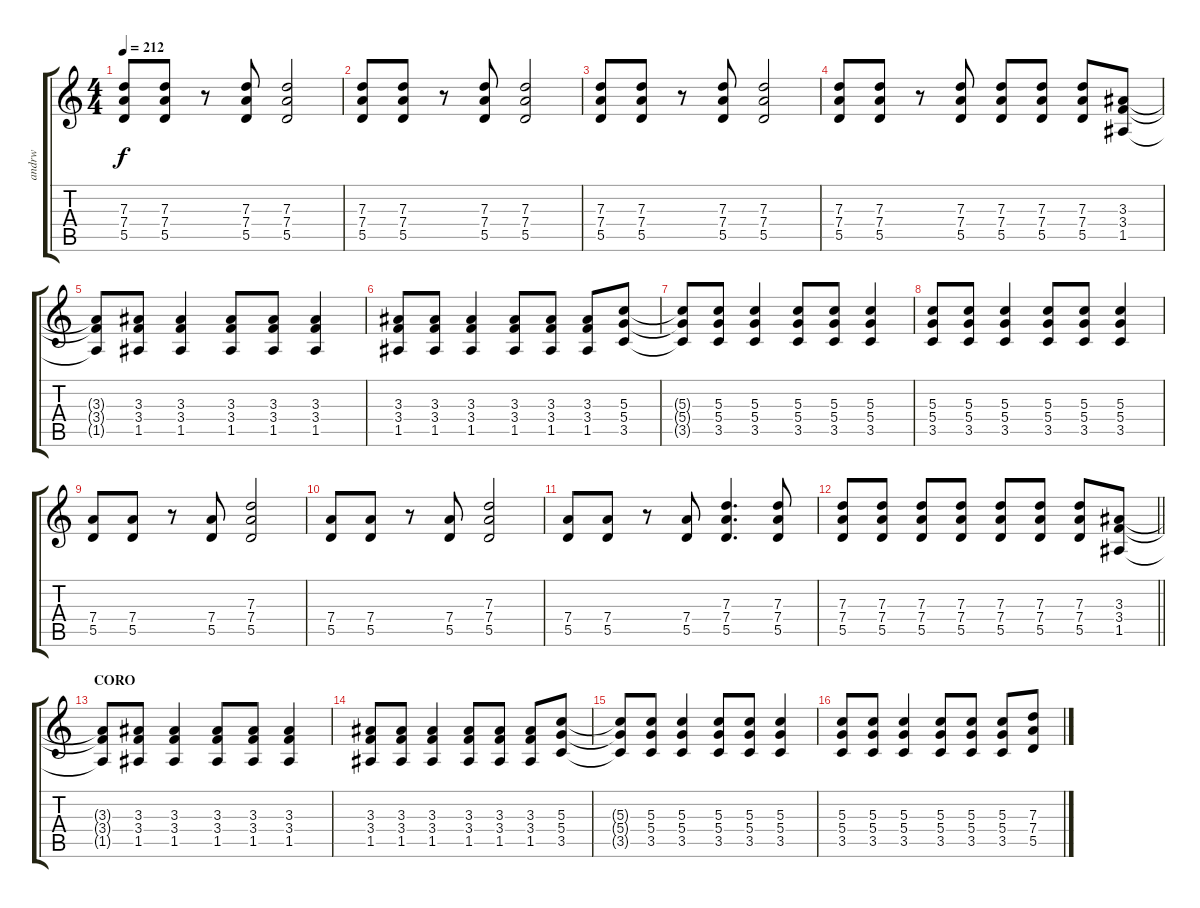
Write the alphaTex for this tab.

\track ("andrw" "andrw") {instrument distortionguitar}
\staff {score tabs}
\tuning (E4 B3 G3 D3 A2 D2) {hide}
\ts (4 4)
\tempo 212
\clef g2
\ks c
(7.3 7.4 5.5).8{dy f} (7.3 7.4 5.5).8 r.8 (7.3 7.4 5.5).8 (7.3 7.4 5.5).2 |
(7.3 7.4 5.5).8 (7.3 7.4 5.5).8 r.8 (7.3 7.4 5.5).8 (7.3 7.4 5.5).2 |
(7.3 7.4 5.5).8 (7.3 7.4 5.5).8 r.8 (7.3 7.4 5.5).8 (7.3 7.4 5.5).2 |
(7.3 7.4 5.5).8 (7.3 7.4 5.5).8 r.8 (7.3 7.4 5.5).8 (7.3 7.4 5.5).8 (7.3 7.4 5.5).8 (7.3 7.4 5.5).8 (3.3 3.4 1.5).8 |
(3.3{t} 3.4{t} 1.5{t}).8 (3.3 3.4 1.5).8 (3.3 3.4 1.5).4 (3.3 3.4 1.5).8 (3.3 3.4 1.5).8 (3.3 3.4 1.5).4 |
(3.3 3.4 1.5).8 (3.3 3.4 1.5).8 (3.3 3.4 1.5).4 (3.3 3.4 1.5).8 (3.3 3.4 1.5).8 (3.3 3.4 1.5).8 (5.3 5.4 3.5).8 |
(5.3{t} 5.4{t} 3.5{t}).8 (5.3 5.4 3.5).8 (5.3 5.4 3.5).4 (5.3 5.4 3.5).8 (5.3 5.4 3.5).8 (5.3 5.4 3.5).4 |
(5.3 5.4 3.5).8 (5.3 5.4 3.5).8 (5.3 5.4 3.5).4 (5.3 5.4 3.5).8 (5.3 5.4 3.5).8 (5.3 5.4 3.5).4 |
(7.4 5.5).8 (7.4 5.5).8 r.8 (7.4 5.5).8 (7.3 7.4 5.5).2 |
(7.4 5.5).8 (7.4 5.5).8 r.8 (7.4 5.5).8 (7.3 7.4 5.5).2 |
(7.4 5.5).8 (7.4 5.5).8 r.8 (7.4 5.5).8 (7.3 7.4 5.5).4{d} (7.3 7.4 5.5).8 |
\barLineRight lightlight
(7.3 7.4 5.5).8 (7.3 7.4 5.5).8 (7.3 7.4 5.5).8 (7.3 7.4 5.5).8 (7.3 7.4 5.5).8 (7.3 7.4 5.5).8 (7.3 7.4 5.5).8 (3.3 3.4 1.5).8 |
\section ("" "CORO")
(3.3{t} 3.4{t} 1.5{t}).8 (3.3 3.4 1.5).8 (3.3 3.4 1.5).4 (3.3 3.4 1.5).8 (3.3 3.4 1.5).8 (3.3 3.4 1.5).4 |
(3.3 3.4 1.5).8 (3.3 3.4 1.5).8 (3.3 3.4 1.5).4 (3.3 3.4 1.5).8 (3.3 3.4 1.5).8 (3.3 3.4 1.5).8 (5.3 5.4 3.5).8 |
(5.3{t} 5.4{t} 3.5{t}).8 (5.3 5.4 3.5).8 (5.3 5.4 3.5).4 (5.3 5.4 3.5).8 (5.3 5.4 3.5).8 (5.3 5.4 3.5).4 |
(5.3 5.4 3.5).8 (5.3 5.4 3.5).8 (5.3 5.4 3.5).4 (5.3 5.4 3.5).8 (5.3 5.4 3.5).8 (5.3 5.4 3.5).8 (7.3 7.4 5.5).8
